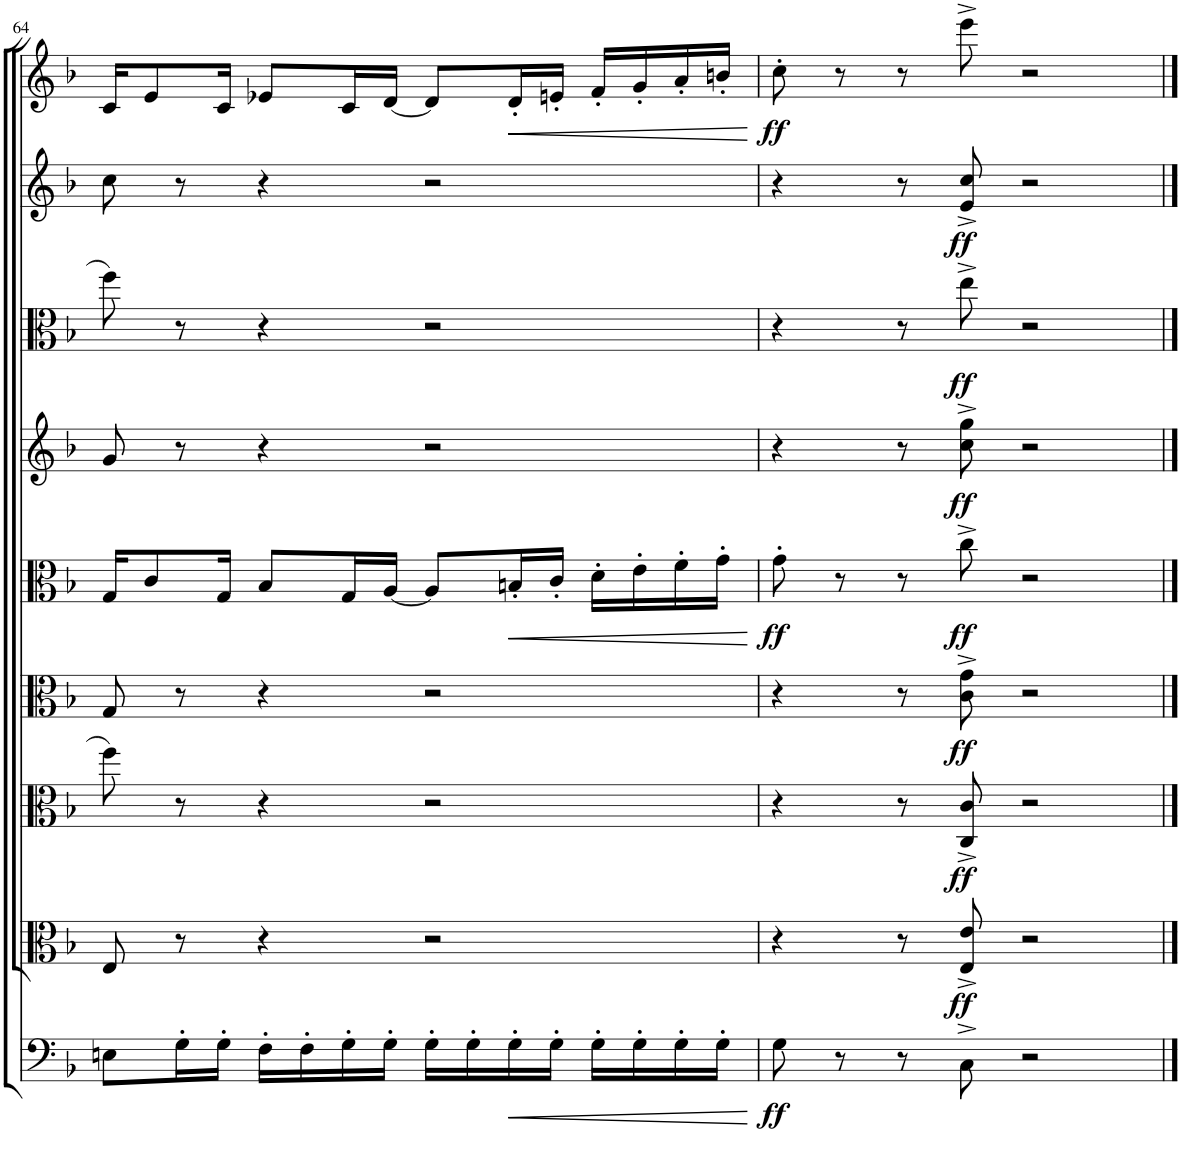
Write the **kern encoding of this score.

**kern	**dynam	**kern	**dynam	**kern	**dynam	**kern	**dynam	**kern	**dynam	**kern	**dynam	**kern	**dynam	**kern	**dynam	**kern	**dynam
*part9	*part9	*part8	*part8	*part7	*part7	*part6	*part6	*part5	*part5	*part4	*part4	*part3	*part3	*part2	*part2	*part1	*part1
*staff9	*staff9	*staff8	*staff8	*staff7	*staff7	*staff6	*staff6	*staff5	*staff5	*staff4	*staff4	*staff3	*staff3	*staff2	*staff2	*staff1	*staff1
*I"Bass	*	*I"Viola 8	*	*I"Viola 7	*	*I"Viola 6	*	*I"Viola 5	*	*I"Viola 4	*	*I"Viola 3	*	*I"Viola 2	*	*I"Viola 1	*
*	*	*I'Vla	*	*I'Vla	*	*I'Vla	*	*I'Vla	*	*I'Vla	*	*I'Vla	*	*I'Vla	*	*I'Vla	*
!!LO:PB:g=z
*clefF4	*	*clefC3	*	*clefC3	*	*clefC3	*	*clefC3	*	*clefG2	*	*clefC3	*	*clefG2	*	*clefG2	*
*k[b-]	*	*k[b-]	*	*k[b-]	*	*k[b-]	*	*k[b-]	*	*k[b-]	*	*k[b-]	*	*k[b-]	*	*k[b-]	*
*M4/4	*	*M4/4	*	*M4/4	*	*M4/4	*	*M4/4	*	*M4/4	*	*M4/4	*	*M4/4	*	*M4/4	*
*met(c)	*	*met(c)	*	*met(c)	*	*met(c)	*	*met(c)	*	*met(c)	*	*met(c)	*	*met(c)	*	*met(c)	*
=64	=64	=64	=64	=64	=64	=64	=64	=64	=64	=64	=64	=64	=64	=64	=64	=64	=64
8En\L	.	8E/	.	8ff\	.	8G/	.	16G/KL	.	8g/	.	8ff\	.	8cc\	.	16c/KL	.
.	.	.	.	.	.	.	.	8c/	.	.	.	.	.	.	.	8e/	.
16G'\L	.	8r	.	8r	.	8r	.	.	.	8r	.	8r	.	8r	.	.	.
16G'\JJ	.	.	.	.	.	.	.	16G/Jk	.	.	.	.	.	.	.	16c/Jk	.
16F'\LL	.	4r	.	4r	.	4r	.	8B-/L	.	4r	.	4r	.	4r	.	8e-X/L	.
16F'\	.	.	.	.	.	.	.	.	.	.	.	.	.	.	.	.	.
16G'\	.	.	.	.	.	.	.	16G/L	.	.	.	.	.	.	.	16c/L	.
16G'\JJ	.	.	.	.	.	.	.	[16A/JJ	.	.	.	.	.	.	.	[16d/JJ	.
16G'\LL	.	2r	.	2r	.	2r	.	8A/L]	.	2r	.	2r	.	2r	.	8d/L]	.
16G'\	.	.	.	.	.	.	.	.	.	.	.	.	.	.	.	.	.
!	!LO:HP:b	!	!	!	!	!	!	!	!LO:HP:b	!	!	!	!	!	!	!	!LO:HP:b
16G'\	<	.	.	.	.	.	.	16Bn'/L	<	.	.	.	.	.	.	16d'/L	<
16G'\JJ	.	.	.	.	.	.	.	16c'/JJ	.	.	.	.	.	.	.	16en'/JJ	.
16G'\LL	.	.	.	.	.	.	.	16d'\LL	.	.	.	.	.	.	.	16f'/LL	.
16G'\	.	.	.	.	.	.	.	16e'\	.	.	.	.	.	.	.	16g'/	.
16G'\	.	.	.	.	.	.	.	16f'\	.	.	.	.	.	.	.	16a'/	.
16G'\JJ	.	.	.	.	.	.	.	16g'\JJ	.	.	.	.	.	.	.	16bn'/JJ	.
.	[	.	.	.	.	.	.	.	[	.	.	.	.	.	.	.	[
=65	=65	=65	=65	=65	=65	=65	=65	=65	=65	=65	=65	=65	=65	=65	=65	=65	=65
!	!LO:DY:b	!	!	!	!	!	!	!	!LO:DY:b	!	!	!	!	!	!	!	!LO:DY:b
8G\	ff	4r	.	4r	.	4r	.	8g'\	ff	4r	.	4r	.	4r	.	8cc'\	ff
8r	.	.	.	.	.	.	.	8r	.	.	.	.	.	.	.	8r	.
8r	.	8r	.	8r	.	8r	.	8r	.	8r	.	8r	.	8r	.	8r	.
!	!	!	!LO:DY:b	!	!LO:DY:b	!	!LO:DY:b	!	!LO:DY:b	!	!LO:DY:b	!	!LO:DY:b	!	!LO:DY:b	!	!
8C^\	.	8E/^ 8e/^	ff	8C/^ 8c/^	ff	8c\^ 8g\^	ff	8cc^\	ff	8cc\^ 8gg\^	ff	8ee^\	ff	8e/^ 8cc/^	ff	8eee^\	.
2r	.	2r	.	2r	.	2r	.	2r	.	2r	.	2r	.	2r	.	2r	.
==	==	==	==	==	==	==	==	==	==	==	==	==	==	==	==	==	==
*-	*-	*-	*-	*-	*-	*-	*-	*-	*-	*-	*-	*-	*-	*-	*-	*-	*-
